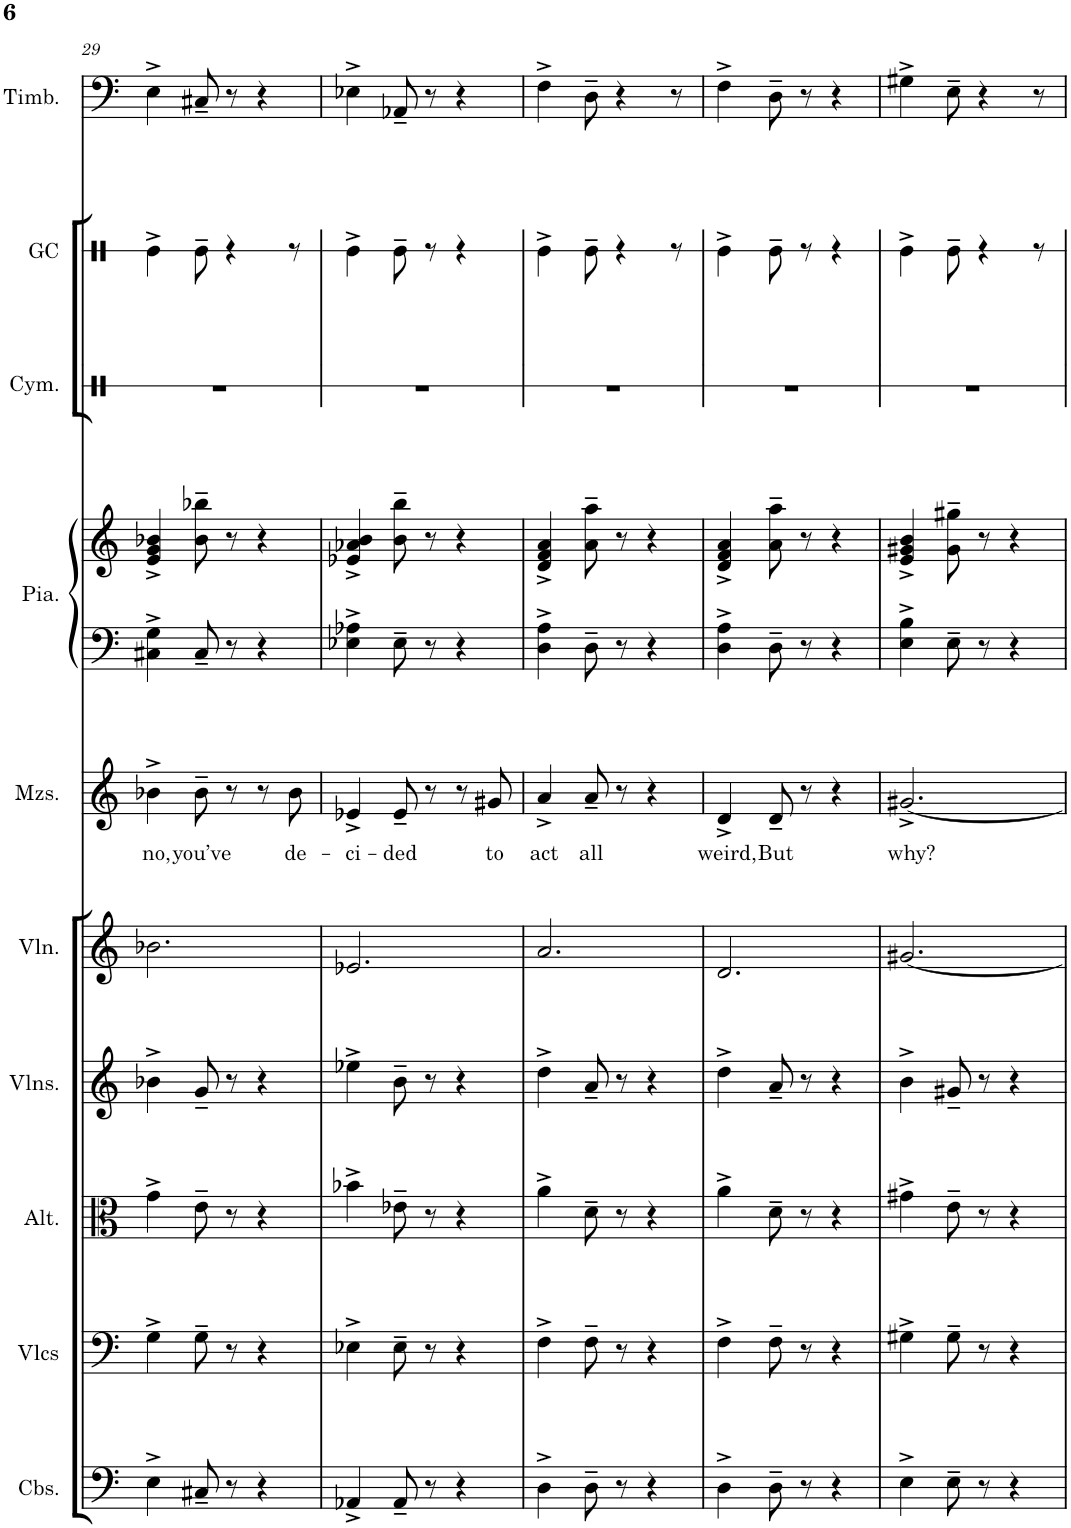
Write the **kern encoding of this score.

**kern	**kern	**kern	**kern	**kern	**kern	**text	**kern	**kern	**kern	**kern	**kern
*part10	*part9	*part8	*part7	*part6	*part5	*part5	*part4	*part4	*part3	*part2	*part1
*staff11	*staff10	*staff9	*staff8	*staff7	*staff6	*staff6	*staff5	*staff4	*staff3	*staff2	*staff1
*I"Contrebasses	*I"Violoncelles	*I"Altos	*I"Violons	*I"Violon	*I"Mezzo-soprano	*	*I"Piano	*	*I"Cymbales	*I"Grosse caisse	*I"Timbales
*I'Cbs.	*I'Vlcs	*I'Alt.	*I'Vlns.	*I'Vln.	*I'Mzs.	*	*I'Pia.	*	*I'Cym.	*I'GC	*I'Timb.
!!LO:PB:g=z
*clefF4	*clefF4	*clefC3	*clefG2	*clefG2	*clefG2	*	*clefF4	*clefG2	*clefX	*clefX	*clefF4
*Trd7c12	*	*	*	*	*	*	*	*	*	*	*
*k[]	*k[]	*k[]	*k[]	*k[]	*k[]	*	*k[]	*k[]	*k[]	*k[]	*k[]
*M3/4	*M3/4	*M3/4	*M3/4	*M3/4	*M3/4	*	*M3/4	*M3/4	*M3/4	*M3/4	*M3/4
=29	=29	=29	=29	=29	=29	=29	=29	=29	=29	=29	=29
!	!	!	!	!	!	!LO:LY:b	!	!	!	!	!
4E^\	4G^\	4g^\	4b-X^\	2.b-X\	4b-X^\	no,	4C#X\^ 4G\^	4e/^ 4g/^ 4b-X/^	2.r	4Re^\	4E^\
!	!	!	!	!	!	!LO:LY:b	!	!	!	!	!
8C#X~/	8G~\	8e~\	8g~/	.	8b-~\	you’ve	8C#~/	8b-\~ 8bb-X\~	.	8Re~\	8C#X~/
8r	8r	8r	8r	.	8r	.	8r	8r	.	4r	8r
4r	4r	4r	4r	.	8r	.	4r	4r	.	.	4r
!	!	!	!	!	!	!LO:LY:b	!	!	!	!	!
.	.	.	.	.	8b-\	de-	.	.	.	8r	.
=30	=30	=30	=30	=30	=30	=30	=30	=30	=30	=30	=30
!	!	!	!	!	!	!LO:LY:b	!	!	!	!	!
4AA-X^/	4E-X^\	4b-X^\	4ee-X^\	2.e-X/	4e-X^/	-ci-	4E-X\^ 4A-X\^	4e-X/^ 4a-X/^ 4b/^	2.r	4Re^\	4E-X^\
!	!	!	!	!	!	!LO:LY:b	!	!	!	!	!
8AA-~/	8E-~\	8e-X~\	8b~\	.	8e-~/	-ded	8E-~\	8b\~ 8bb\~	.	8Re~\	8AA-X~/
8r	8r	8r	8r	.	8r	.	8r	8r	.	8r	8r
4r	4r	4r	4r	.	8r	.	4r	4r	.	4r	4r
!	!	!	!	!	!	!LO:LY:b	!	!	!	!	!
.	.	.	.	.	8g#X/	to	.	.	.	.	.
=31	=31	=31	=31	=31	=31	=31	=31	=31	=31	=31	=31
!	!	!	!	!	!	!LO:LY:b	!	!	!	!	!
4D^\	4F^\	4a^\	4dd^\	2.a/	4a^/	act	4D\^ 4A\^	4d/^ 4f/^ 4a/^	2.r	4Re^\	4F^\
!	!	!	!	!	!	!LO:LY:b	!	!	!	!	!
8D~\	8F~\	8d~\	8a~/	.	8a~/	all	8D~\	8a\~ 8aa\~	.	8Re~\	8D~\
8r	8r	8r	8r	.	8r	.	8r	8r	.	4r	4r
4r	4r	4r	4r	.	4r	.	4r	4r	.	.	.
.	.	.	.	.	.	.	.	.	.	8r	8r
=32	=32	=32	=32	=32	=32	=32	=32	=32	=32	=32	=32
!	!	!	!	!	!	!LO:LY:b	!	!	!	!	!
4D^\	4F^\	4a^\	4dd^\	2.d/	4d^/	weird,	4D\^ 4A\^	4d/^ 4f/^ 4a/^	2.r	4Re^\	4F^\
!	!	!	!	!	!	!LO:LY:b	!	!	!	!	!
8D~\	8F~\	8d~\	8a~/	.	8d~/	But	8D~\	8a\~ 8aa\~	.	8Re~\	8D~\
8r	8r	8r	8r	.	8r	.	8r	8r	.	8r	8r
4r	4r	4r	4r	.	4r	.	4r	4r	.	4r	4r
=33	=33	=33	=33	=33	=33	=33	=33	=33	=33	=33	=33
!	!	!	!	!	!	!LO:LY:b	!	!	!	!	!
4E^\	4G#X^\	4g#X^\	4b^\	[2.g#X/	[2.g#X^/	why?	4E\^ 4B\^	4e/^ 4g#X/^ 4b/^	2.r	4Re^\	4G#X^\
8E~\	8G#~\	8e~\	8g#X~/	.	.	.	8E~\	8g#\~ 8gg#X\~	.	8Re~\	8E~\
8r	8r	8r	8r	.	.	.	8r	8r	.	4r	4r
4r	4r	4r	4r	.	.	.	4r	4r	.	.	.
.	.	.	.	.	.	.	.	.	.	8r	8r
=	=	=	=	=	=	=	=	=	=	=	=
*-	*-	*-	*-	*-	*-	*-	*-	*-	*-	*-	*-
